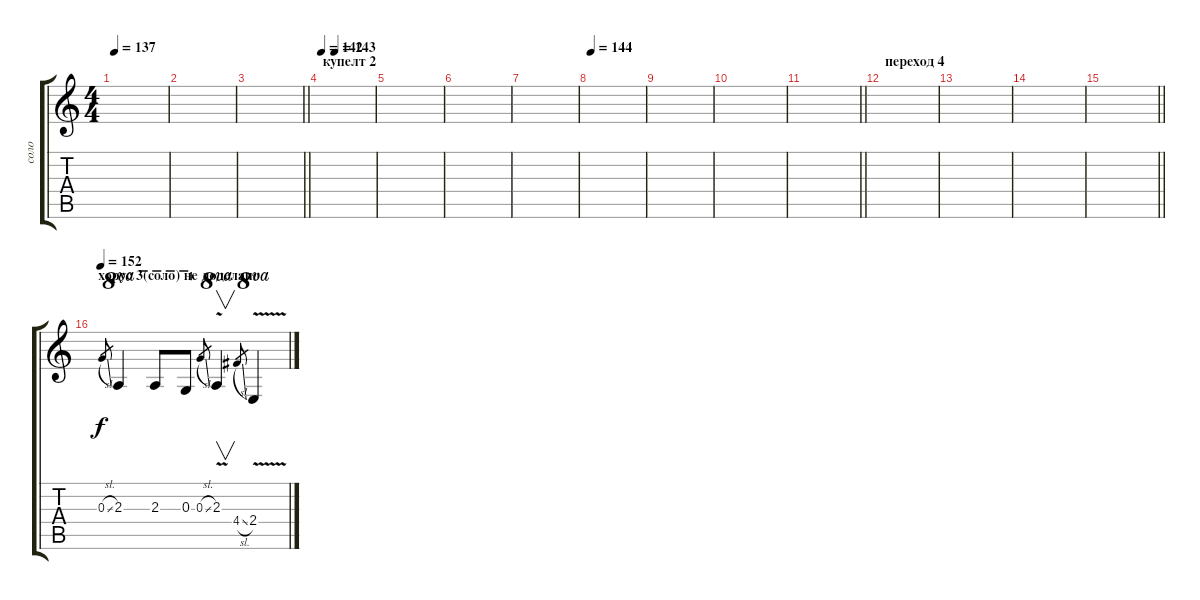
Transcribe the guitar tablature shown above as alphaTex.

\track ("соло" "соло") {instrument distortionguitar}
\staff {score tabs}
\tuning (E4 B3 G3 D3 A2 E2) {hide}
\ts (4 4)
\tempo 137
\clef g2
\ks c
|
|
\barLineRight lightlight
|
\section ("" "купелт 2")
\tempo 142
\tempo (143 0.25)
|
|
|
|
\tempo 144
|
|
|
\barLineRight lightlight
|
\section ("" "переход 4")
|
|
|
\barLineRight lightlight
|
\section ("" "хорус 3(соло) не доделано")
\tempo 144
\tempo 152
0.3{sl}.8{gr} 2.3.4{ot 8va} 2.3.8{ot 8va} 0.3.8{ot 8va} 0.3{sl}.8{gr} 2.3{v}.4{v ot 8va} 4.4{sl}.8{gr} 2.4{v}.4{ot 8va}
